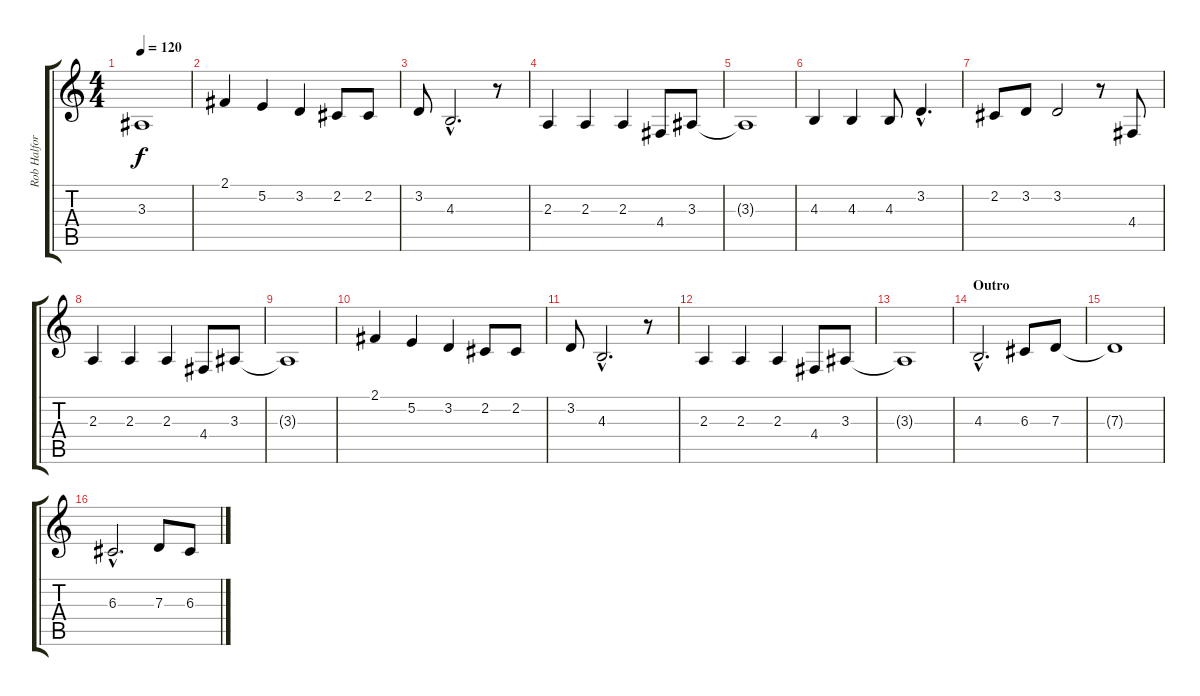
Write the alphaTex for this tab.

\track ("Rob Halford" "Rob Halfor") {instrument clarinet}
\staff {score tabs}
\tuning (E4 B3 G3 D3 A2 E2) {hide}
\ts (4 4)
\tempo 120
\clef g2
\ks c
3.3{t}.1{dy f} |
2.1.4 5.2.4 3.2.4 2.2.8 2.2.8 |
3.2.8 4.3{hac}.2{d} r.8 |
2.3.4 2.3.4 2.3.4 4.4.8 3.3.8 |
3.3{t}.1 |
4.3.4 4.3.4 4.3.8 3.2{hac}.4{d} |
2.2.8 3.2.8 3.2.2 r.8 4.4.8 |
2.3.4 2.3.4 2.3.4 4.4.8 3.3.8 |
3.3{t}.1 |
2.1.4 5.2.4 3.2.4 2.2.8 2.2.8 |
3.2.8 4.3{hac}.2{d} r.8 |
2.3.4 2.3.4 2.3.4 4.4.8 3.3.8 |
3.3{t}.1 |
\section ("" "Outro")
4.3{hac}.2{d} 6.3.8 7.3.8 |
7.3{t}.1 |
6.3{hac}.2{d} 7.3.8 6.3.8
